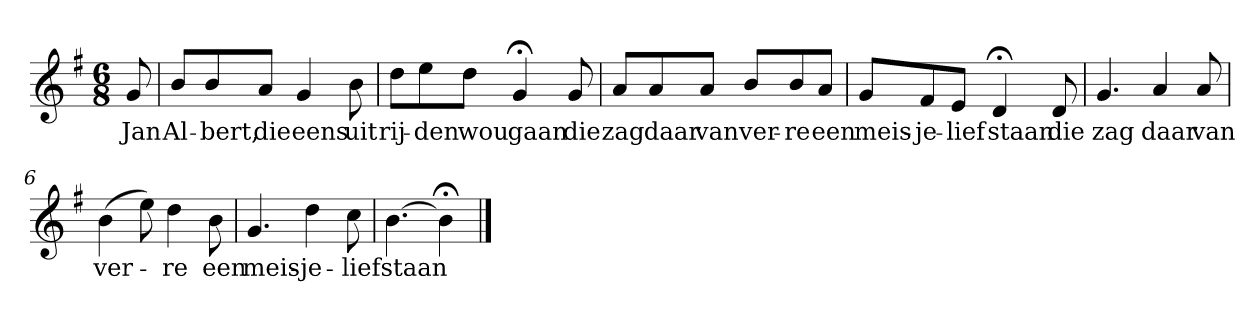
**kern	**text
*part1	*part1
*staff1	*staff1
*k[f#]	*
*G:	*
*M6/8	*
*MM94	*
=	=
8g	Jan
=1	=1
8bL	Al-
8b	-bert,
8aJ	die
4g	eens
8b	uit
=2	=2
8ddL	rij-
8ee	-den
8ddJ	wou
4g;<	gaan
8g	die
=3	=3
8aL	zag
8a	daar
8aJ	van
8bL	ver-
8b	-re
8aJ	een
=4	=4
8gL	meis-
8f#	-je-
8eJ	-lief
4d;<	staan
8d	die
=5	=5
4.g	zag
4a	daar
8a	van
=6	=6
(4b	ver-
8ee)	.
4dd	-re
8b	een
=7	=7
4.g	meis-
4dd	-je-
8cc	-lief
=8	=8
[4.b	staan
4b;<]	.
==	==
*-	*-
